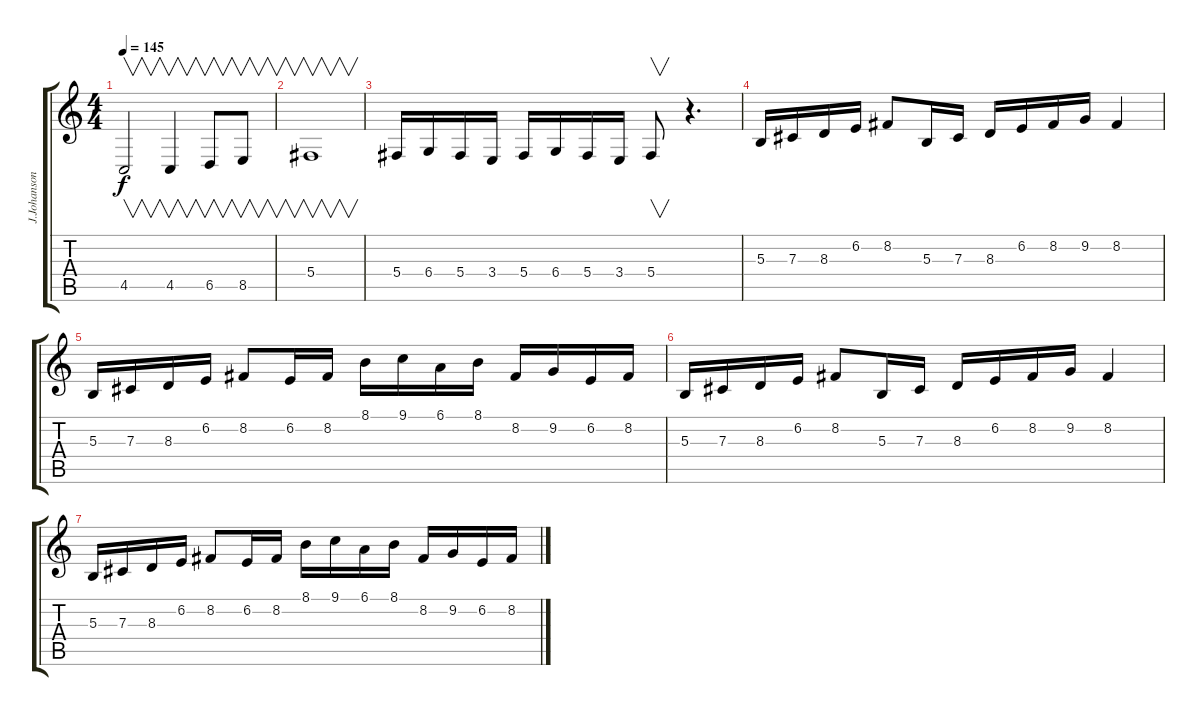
\track ("J.Johanson" "J.Johanson") {instrument harpsichord}
\staff {score tabs}
\tuning (Eb4 Bb3 Gb3 Db3 Ab2 Eb2) {hide}
\ts (4 4)
\tempo 145
\clef g2
\ks c
4.5.2{v dy f} 4.5.4{v} 6.5.8{v} 8.5.8{v} |
5.4.1{v} |
5.4.16 6.4.16 5.4.16 3.4.16 5.4.16 6.4.16 5.4.16 3.4.16 5.4.8{v} r.4{d} |
5.3.16 7.3.16 8.3.16 6.2.16 8.2.8 5.3.16 7.3.16 8.3.16 6.2.16 8.2.16 9.2.16 8.2.4 |
5.3.16 7.3.16 8.3.16 6.2.16 8.2.8 6.2.16 8.2.16 8.1.16 9.1.16 6.1.16 8.1.16 8.2.16 9.2.16 6.2.16 8.2.16 |
5.3.16 7.3.16 8.3.16 6.2.16 8.2.8 5.3.16 7.3.16 8.3.16 6.2.16 8.2.16 9.2.16 8.2.4 |
5.3.16 7.3.16 8.3.16 6.2.16 8.2.8 6.2.16 8.2.16 8.1.16 9.1.16 6.1.16 8.1.16 8.2.16 9.2.16 6.2.16 8.2.16
